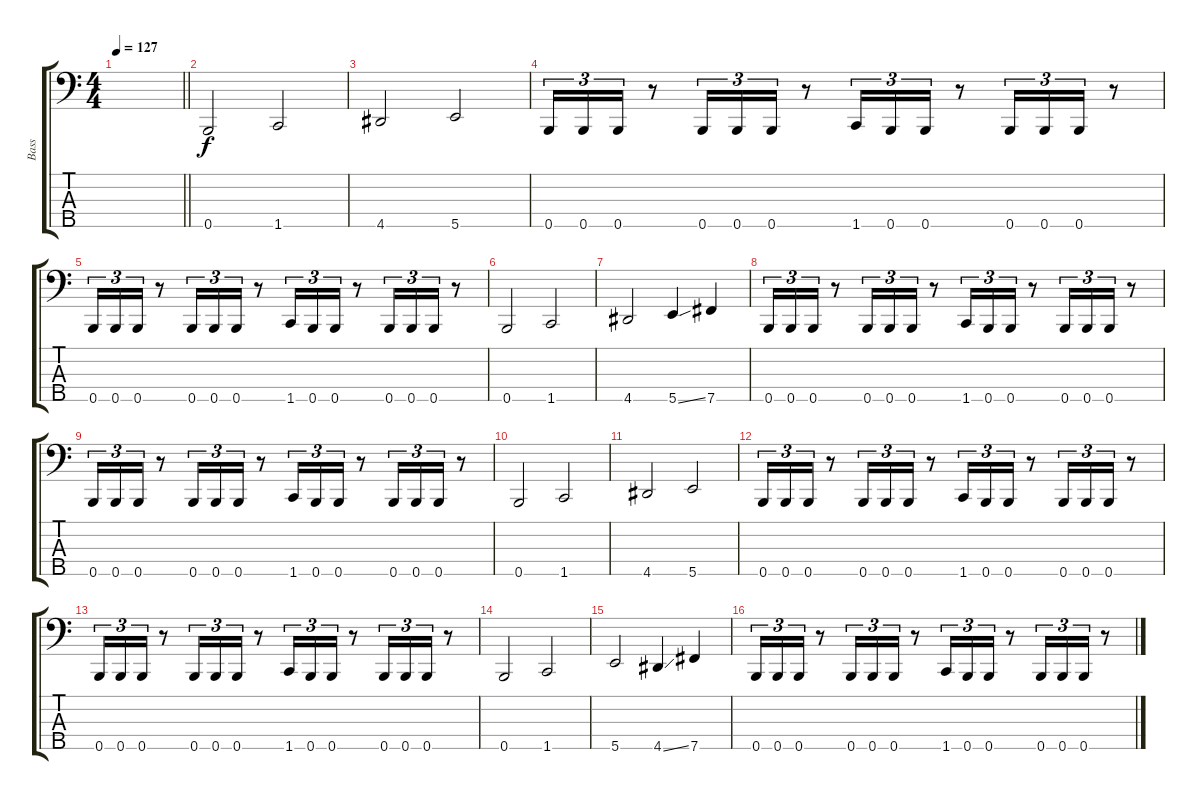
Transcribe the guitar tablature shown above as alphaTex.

\track ("Bass" "Bass") {instrument electricbassfinger}
\staff {score tabs}
\tuning (G2 D2 A1 E1 B0) {hide}
\ts (4 4)
\tempo 127
\clef f4
\barLineRight lightlight
\ks c
|
\section ("" "")
0.5.2 1.5.2 |
4.5.2 5.5.2 |
0.5.16{tu (3 2)} 0.5.16{tu (3 2)} 0.5.16{tu (3 2)} r.8 0.5.16{tu (3 2)} 0.5.16{tu (3 2)} 0.5.16{tu (3 2)} r.8 1.5.16{tu (3 2)} 0.5.16{tu (3 2)} 0.5.16{tu (3 2)} r.8 0.5.16{tu (3 2)} 0.5.16{tu (3 2)} 0.5.16{tu (3 2)} r.8 |
0.5.16{tu (3 2)} 0.5.16{tu (3 2)} 0.5.16{tu (3 2)} r.8 0.5.16{tu (3 2)} 0.5.16{tu (3 2)} 0.5.16{tu (3 2)} r.8 1.5.16{tu (3 2)} 0.5.16{tu (3 2)} 0.5.16{tu (3 2)} r.8 0.5.16{tu (3 2)} 0.5.16{tu (3 2)} 0.5.16{tu (3 2)} r.8 |
0.5.2 1.5.2 |
4.5.2 5.5{ss}.4 7.5.4 |
0.5.16{tu (3 2)} 0.5.16{tu (3 2)} 0.5.16{tu (3 2)} r.8 0.5.16{tu (3 2)} 0.5.16{tu (3 2)} 0.5.16{tu (3 2)} r.8 1.5.16{tu (3 2)} 0.5.16{tu (3 2)} 0.5.16{tu (3 2)} r.8 0.5.16{tu (3 2)} 0.5.16{tu (3 2)} 0.5.16{tu (3 2)} r.8 |
0.5.16{tu (3 2)} 0.5.16{tu (3 2)} 0.5.16{tu (3 2)} r.8 0.5.16{tu (3 2)} 0.5.16{tu (3 2)} 0.5.16{tu (3 2)} r.8 1.5.16{tu (3 2)} 0.5.16{tu (3 2)} 0.5.16{tu (3 2)} r.8 0.5.16{tu (3 2)} 0.5.16{tu (3 2)} 0.5.16{tu (3 2)} r.8 |
0.5.2 1.5.2 |
4.5.2 5.5.2 |
0.5.16{tu (3 2)} 0.5.16{tu (3 2)} 0.5.16{tu (3 2)} r.8 0.5.16{tu (3 2)} 0.5.16{tu (3 2)} 0.5.16{tu (3 2)} r.8 1.5.16{tu (3 2)} 0.5.16{tu (3 2)} 0.5.16{tu (3 2)} r.8 0.5.16{tu (3 2)} 0.5.16{tu (3 2)} 0.5.16{tu (3 2)} r.8 |
0.5.16{tu (3 2)} 0.5.16{tu (3 2)} 0.5.16{tu (3 2)} r.8 0.5.16{tu (3 2)} 0.5.16{tu (3 2)} 0.5.16{tu (3 2)} r.8 1.5.16{tu (3 2)} 0.5.16{tu (3 2)} 0.5.16{tu (3 2)} r.8 0.5.16{tu (3 2)} 0.5.16{tu (3 2)} 0.5.16{tu (3 2)} r.8 |
0.5.2 1.5.2 |
5.5.2 4.5{ss}.4 7.5.4 |
0.5.16{tu (3 2)} 0.5.16{tu (3 2)} 0.5.16{tu (3 2)} r.8 0.5.16{tu (3 2)} 0.5.16{tu (3 2)} 0.5.16{tu (3 2)} r.8 1.5.16{tu (3 2)} 0.5.16{tu (3 2)} 0.5.16{tu (3 2)} r.8 0.5.16{tu (3 2)} 0.5.16{tu (3 2)} 0.5.16{tu (3 2)} r.8
